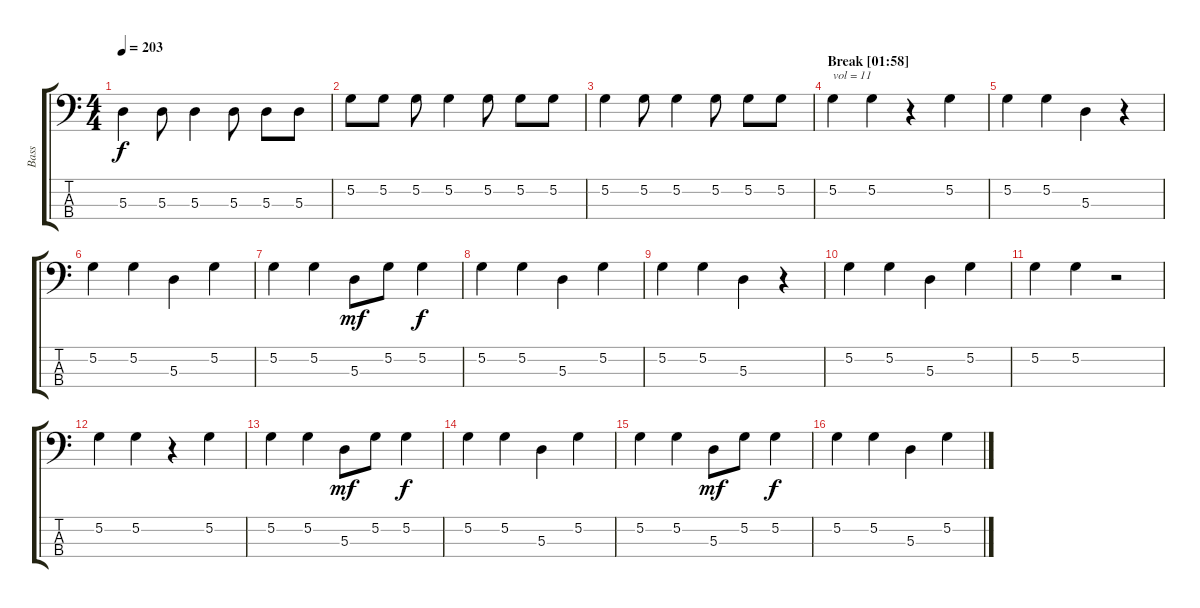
\track ("Bass" "Bass") {instrument electricbassfinger}
\staff {score tabs}
\tuning (G2 D2 A1 E1) {hide}
\ts (4 4)
\tempo 203
\clef f4
\ks c
5.3.4{dy f} 5.3.8 5.3.4 5.3.8 5.3.8 5.3.8 |
\section ("" "")
5.2.8 5.2.8 5.2.8 5.2.4 5.2.8 5.2.8 5.2.8 |
5.2.4 5.2.8 5.2.4 5.2.8 5.2.8 5.2.8 |
\section ("" "Break [01:58]")
5.2.4{txt "vol = 11" volume 11} 5.2.4 r.4 5.2.4 |
5.2.4 5.2.4 5.3.4 r.4 |
5.2.4 5.2.4 5.3.4 5.2.4 |
5.2.4 5.2.4 5.3.8{dy mf} 5.2.8 5.2.4{dy f} |
5.2.4 5.2.4 5.3.4 5.2.4 |
5.2.4 5.2.4 5.3.4 r.4 |
5.2.4 5.2.4 5.3.4 5.2.4 |
5.2.4 5.2.4 r.2 |
\section ("" "")
5.2.4 5.2.4 r.4 5.2.4 |
5.2.4 5.2.4 5.3.8{dy mf} 5.2.8 5.2.4{dy f} |
5.2.4 5.2.4 5.3.4 5.2.4 |
5.2.4 5.2.4 5.3.8{dy mf} 5.2.8 5.2.4{dy f} |
\section ("" "")
5.2.4 5.2.4 5.3.4 5.2.4
